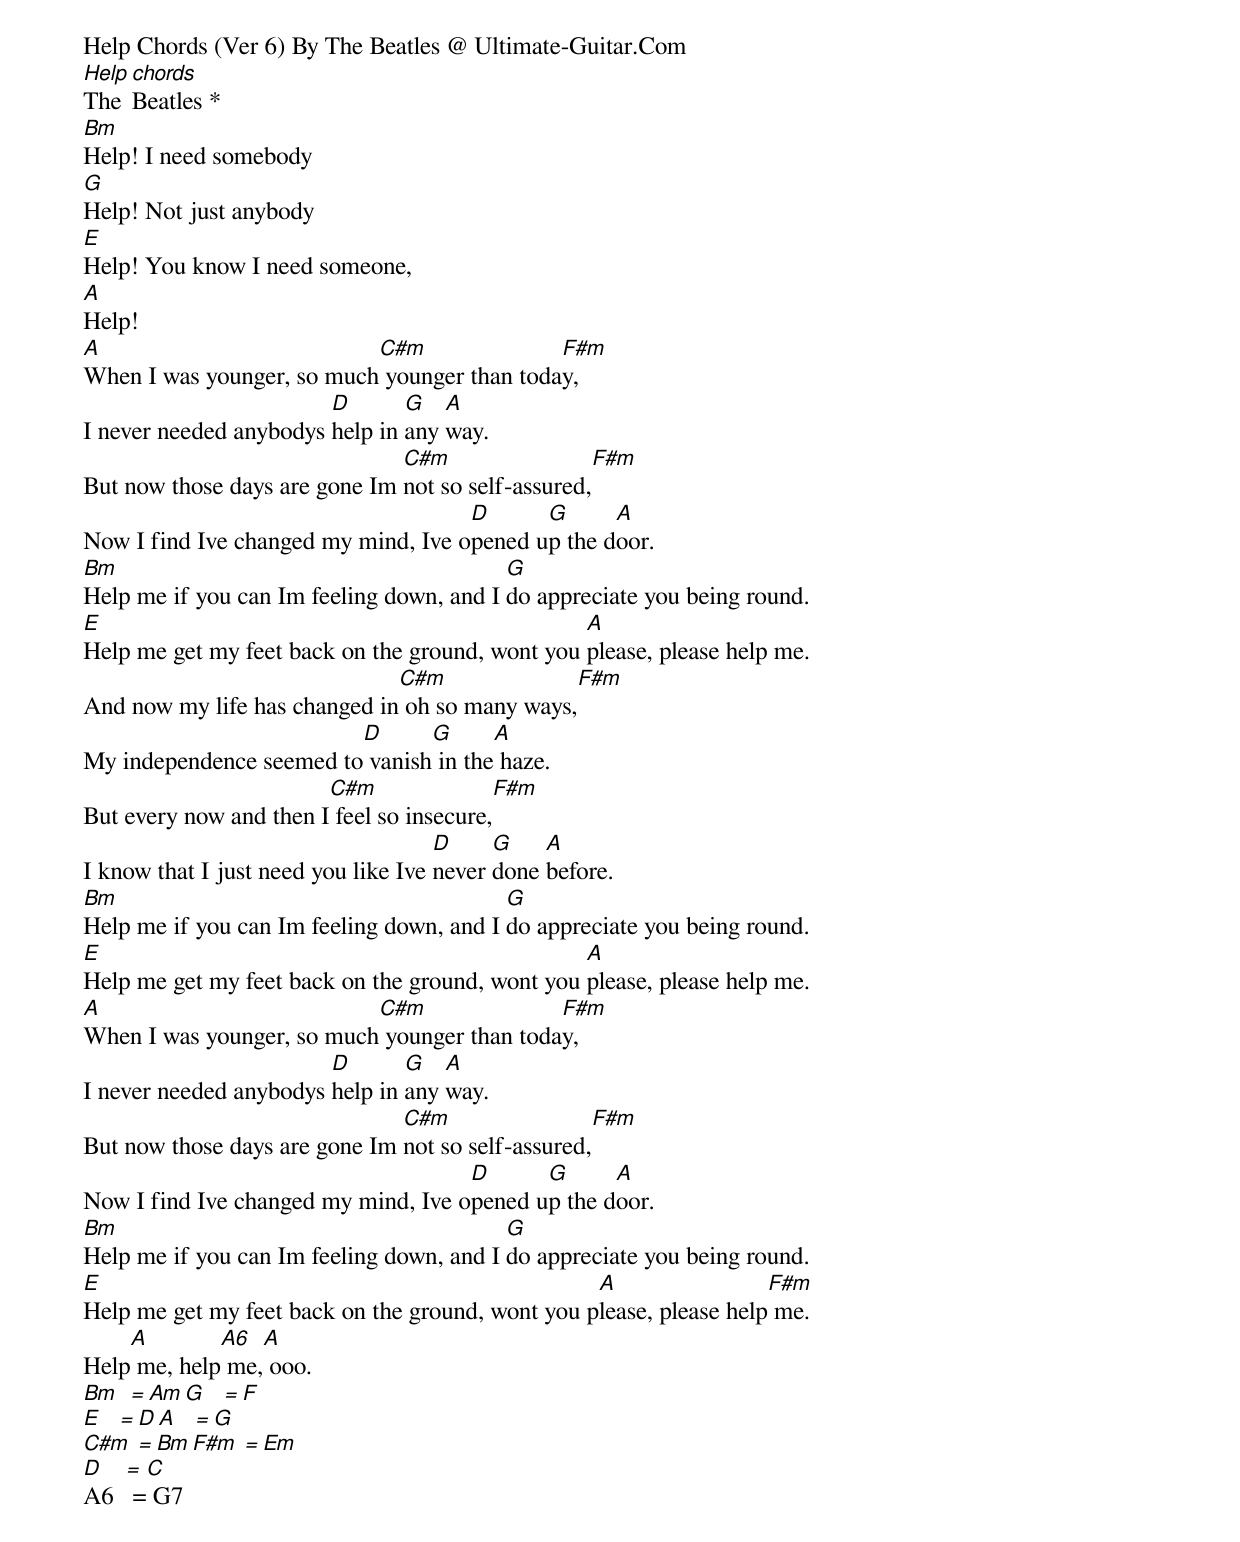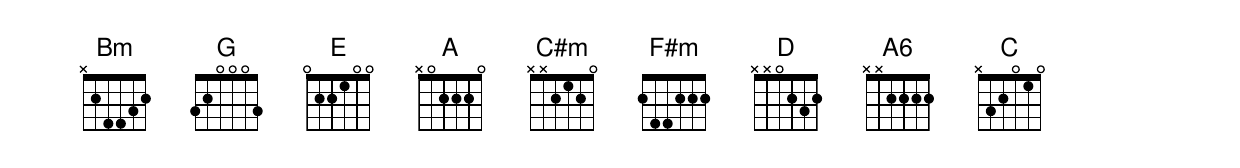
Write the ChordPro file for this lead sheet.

Help Chords (Ver 6) By The Beatles @ Ultimate-Guitar.Com
[Help]The [chords]Beatles *
[Bm]Help! I need somebody
[G]Help! Not just anybody
[E]Help! You know I need someone,
[A]Help!
[A]When I was younger, so much[C#m] younger than toda[F#m]y,
I never needed anybodys [D]help in [G]any [A]way.
But now those days are gone Im [C#m]not so self-assured,[F#m]
Now I find Ive changed my mind, Ive o[D]pened u[G]p the d[A]oor.
[Bm]Help me if you can Im feeling down, and I [G]do appreciate you being round.
[E]Help me get my feet back on the ground, wont you [A]please, please help me.
And now my life has changed in[C#m] oh so many ways,[F#m]
My independence seemed to[D] vanish[G] in the[A] haze.
But every now and then I[C#m] feel so insecure,[F#m]
I know that I just need you like Ive [D]never [G]done [A]before.
[Bm]Help me if you can Im feeling down, and I [G]do appreciate you being round.
[E]Help me get my feet back on the ground, wont you [A]please, please help me.
[A]When I was younger, so much[C#m] younger than toda[F#m]y,
I never needed anybodys [D]help in [G]any [A]way.
But now those days are gone Im [C#m]not so self-assured,[F#m]
Now I find Ive changed my mind, Ive o[D]pened u[G]p the d[A]oor.
[Bm]Help me if you can Im feeling down, and I [G]do appreciate you being round.
[E]Help me get my feet back on the ground, wont you p[A]lease, please help[F#m] me.
Help[A] me, help[A6] me,[A] ooo.
[Bm   = Am][G    = F]
[E    = D][A    = G]
[C#m  = Bm][F#m  = Em]
[D]A6  [=] =[C] G7
